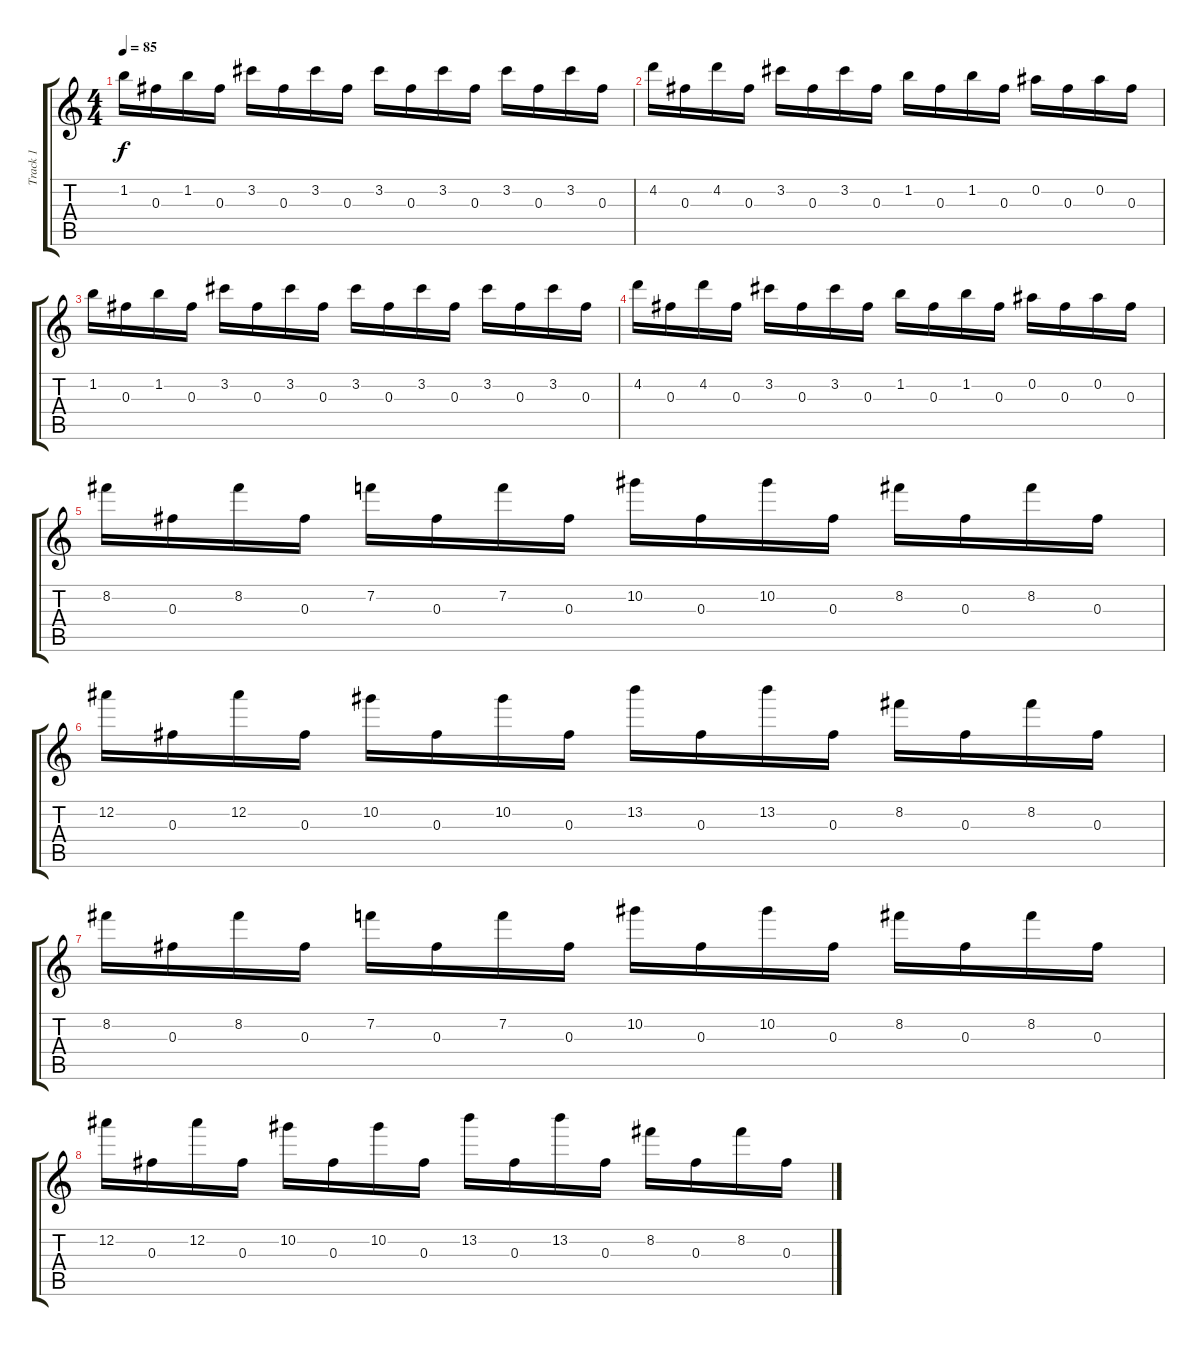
\track ("Track 1" "Track 1") {instrument electricguitarclean}
\staff {score tabs}
\tuning (Eb5 Bb4 Gb4 Db4 Ab3 Db3) {hide}
\ts (4 4)
\tempo 85
\clef g2
\ks c
1.2.16{dy f instrument electricguitarclean} 0.3.16 1.2.16 0.3.16 3.2.16 0.3.16 3.2.16 0.3.16 3.2.16 0.3.16 3.2.16 0.3.16 3.2.16 0.3.16 3.2.16 0.3.16 |
4.2.16 0.3.16 4.2.16 0.3.16 3.2.16 0.3.16 3.2.16 0.3.16 1.2.16 0.3.16 1.2.16 0.3.16 0.2.16 0.3.16 0.2.16 0.3.16 |
1.2.16 0.3.16 1.2.16 0.3.16 3.2.16 0.3.16 3.2.16 0.3.16 3.2.16 0.3.16 3.2.16 0.3.16 3.2.16 0.3.16 3.2.16 0.3.16 |
4.2.16 0.3.16 4.2.16 0.3.16 3.2.16 0.3.16 3.2.16 0.3.16 1.2.16 0.3.16 1.2.16 0.3.16 0.2.16 0.3.16 0.2.16 0.3.16 |
8.2.16 0.3.16 8.2.16 0.3.16 7.2.16 0.3.16 7.2.16 0.3.16 10.2.16 0.3.16 10.2.16 0.3.16 8.2.16 0.3.16 8.2.16 0.3.16 |
12.2.16 0.3.16 12.2.16 0.3.16 10.2.16 0.3.16 10.2.16 0.3.16 13.2.16 0.3.16 13.2.16 0.3.16 8.2.16 0.3.16 8.2.16 0.3.16 |
8.2.16 0.3.16 8.2.16 0.3.16 7.2.16 0.3.16 7.2.16 0.3.16 10.2.16 0.3.16 10.2.16 0.3.16 8.2.16 0.3.16 8.2.16 0.3.16 |
12.2.16 0.3.16 12.2.16 0.3.16 10.2.16 0.3.16 10.2.16 0.3.16 13.2.16 0.3.16 13.2.16 0.3.16 8.2.16 0.3.16 8.2.16 0.3.16
